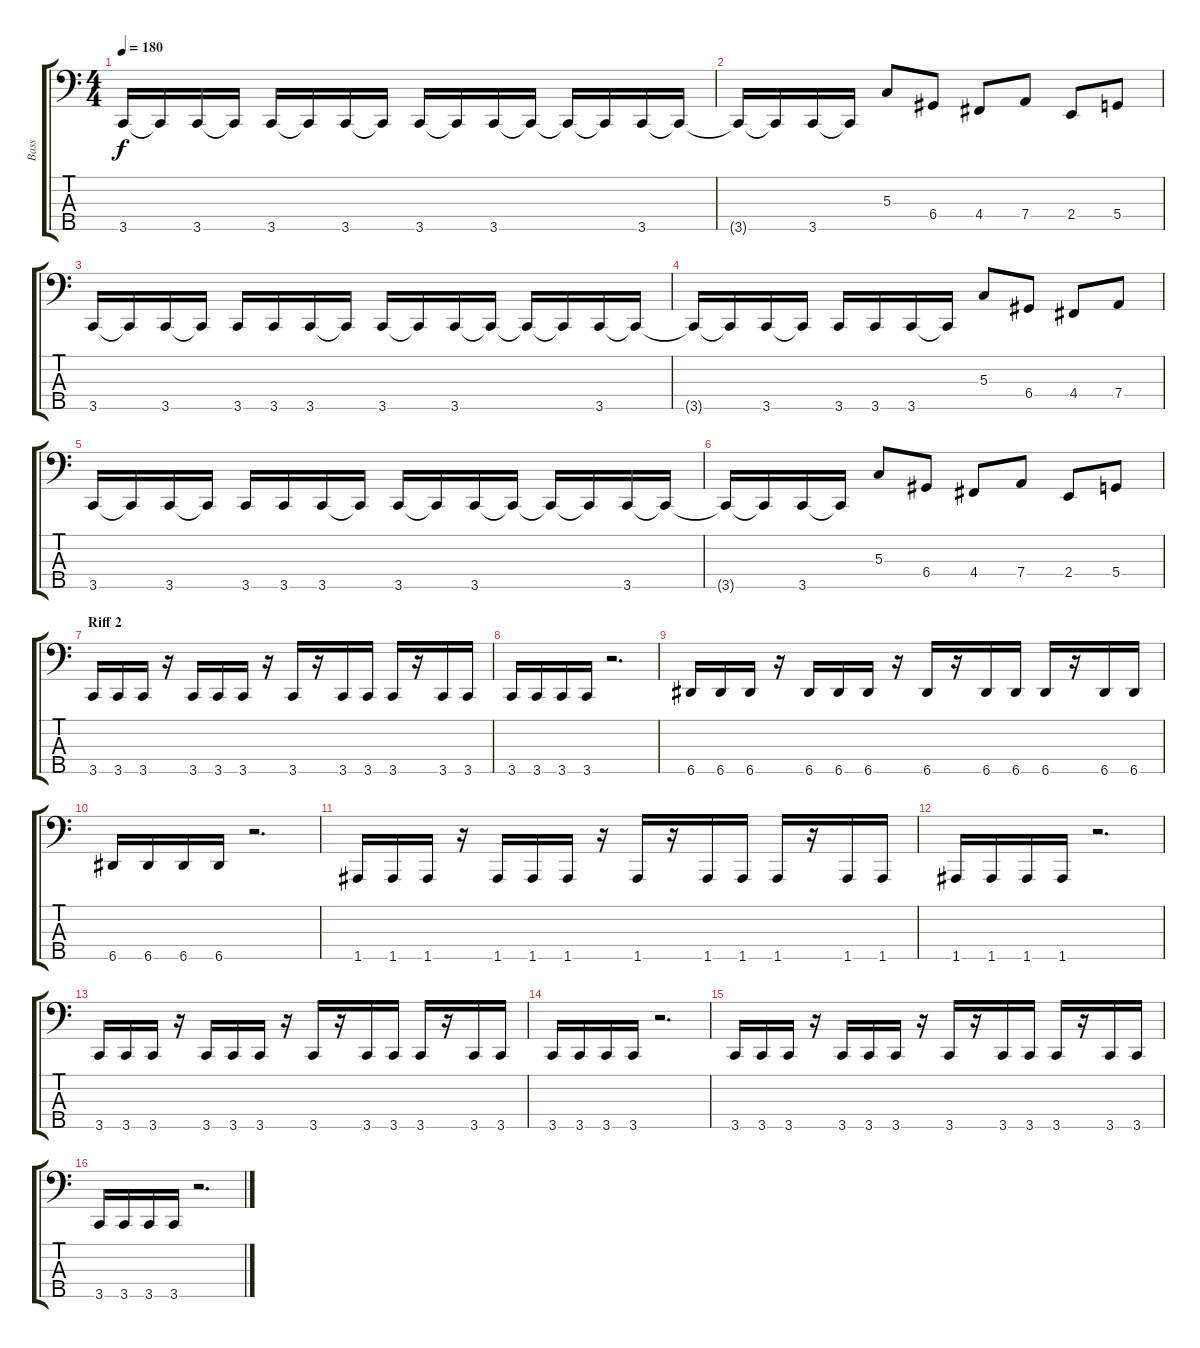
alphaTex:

\track ("Bass" "Bass") {instrument electricbassfinger}
\staff {score tabs}
\tuning (F2 C2 G1 D1 A0) {hide}
\ts (4 4)
\tempo 180
\clef f4
\ks c
3.5.16{dy f} 3.5{t}.16 3.5.16 3.5{t}.16 3.5.16 3.5{t}.16 3.5.16 3.5{t}.16 3.5.16 3.5{t}.16 3.5.16 3.5{t}.16 3.5{t}.16 3.5{t}.16 3.5.16 3.5{t}.16 |
3.5{t}.16 3.5{t}.16 3.5.16 3.5{t}.16 5.3.8 6.4.8 4.4.8 7.4.8 2.4.8 5.4.8 |
3.5.16 3.5{t}.16 3.5.16 3.5{t}.16 3.5.16 3.5.16 3.5.16 3.5{t}.16 3.5.16 3.5{t}.16 3.5.16 3.5{t}.16 3.5{t}.16 3.5{t}.16 3.5.16 3.5{t}.16 |
3.5{t}.16 3.5{t}.16 3.5.16 3.5{t}.16 3.5.16 3.5.16 3.5.16 3.5{t}.16 5.3.8 6.4.8 4.4.8 7.4.8 |
3.5.16 3.5{t}.16 3.5.16 3.5{t}.16 3.5.16 3.5.16 3.5.16 3.5{t}.16 3.5.16 3.5{t}.16 3.5.16 3.5{t}.16 3.5{t}.16 3.5{t}.16 3.5.16 3.5{t}.16 |
3.5{t}.16 3.5{t}.16 3.5.16 3.5{t}.16 5.3.8 6.4.8 4.4.8 7.4.8 2.4.8 5.4.8 |
\section ("" "Riff 2")
3.5.16 3.5.16 3.5.16 r.16 3.5.16 3.5.16 3.5.16 r.16 3.5.16 r.16 3.5.16 3.5.16 3.5.16 r.16 3.5.16 3.5.16 |
3.5.16 3.5.16 3.5.16 3.5.16 r.2{d} |
6.5.16 6.5.16 6.5.16 r.16 6.5.16 6.5.16 6.5.16 r.16 6.5.16 r.16 6.5.16 6.5.16 6.5.16 r.16 6.5.16 6.5.16 |
6.5.16 6.5.16 6.5.16 6.5.16 r.2{d} |
1.5.16 1.5.16 1.5.16 r.16 1.5.16 1.5.16 1.5.16 r.16 1.5.16 r.16 1.5.16 1.5.16 1.5.16 r.16 1.5.16 1.5.16 |
1.5.16 1.5.16 1.5.16 1.5.16 r.2{d} |
3.5.16 3.5.16 3.5.16 r.16 3.5.16 3.5.16 3.5.16 r.16 3.5.16 r.16 3.5.16 3.5.16 3.5.16 r.16 3.5.16 3.5.16 |
3.5.16 3.5.16 3.5.16 3.5.16 r.2{d} |
3.5.16 3.5.16 3.5.16 r.16 3.5.16 3.5.16 3.5.16 r.16 3.5.16 r.16 3.5.16 3.5.16 3.5.16 r.16 3.5.16 3.5.16 |
3.5.16 3.5.16 3.5.16 3.5.16 r.2{d}
